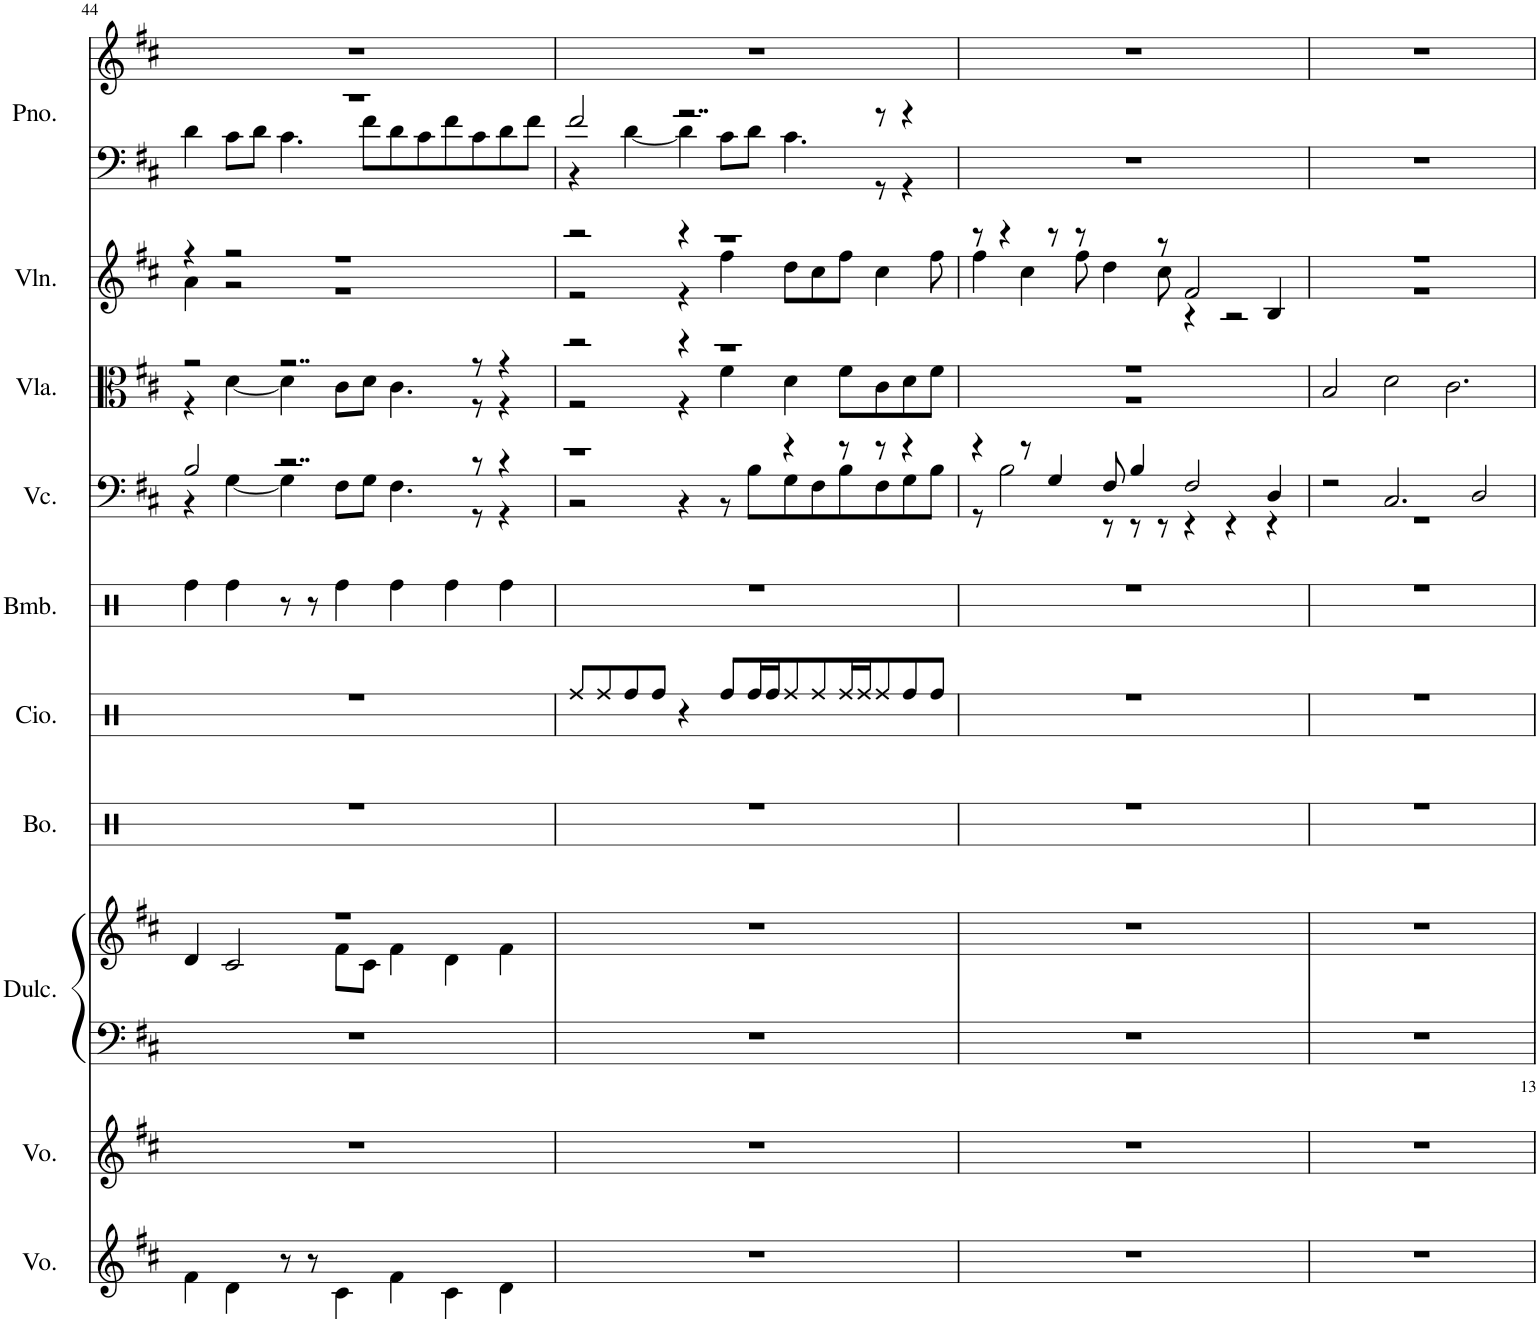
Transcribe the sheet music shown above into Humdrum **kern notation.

**kern	**kern	**kern	**kern	**kern	**kern	**kern	**kern	**kern	**kern	**kern	**kern
*part10	*part9	*part8	*part8	*part7	*part6	*part5	*part4	*part3	*part2	*part1	*part1
*staff12	*staff11	*staff10	*staff9	*staff8	*staff7	*staff6	*staff5	*staff4	*staff3	*staff2	*staff1
*I"Voz	*I"Voz	*I"Dulcémele	*	*I"Bongos	*I"Congas	*I"Bombo	*I"Violonchelo	*I"Viola	*I"Violín	*I"Piano	*
*I'Vo.	*I'Vo.	*I'Dulc.	*	*I'Bo.	*	*I'Bmb.	*I'Vc.	*I'Vla.	*I'Vln.	*I'Pno.	*
!!LO:PB:g=z
*clefG2	*clefG2	*clefF4	*clefG2	*clefX	*clefX	*clefX	*clefF4	*clefC3	*clefG2	*clefF4	*clefG2
*k[f#c#]	*k[f#c#]	*k[f#c#]	*k[f#c#]	*k[]	*k[]	*k[]	*k[f#c#]	*k[f#c#]	*k[f#c#]	*k[f#c#]	*k[f#c#]
*M7/4	*M7/4	*M7/4	*M7/4	*M7/4	*M7/4	*M7/4	*M7/4	*M7/4	*M7/4	*M7/4	*M7/4
=44	=44	=44	=44	=44	=44	=44	=44	=44	=44	=44	=44
*	*	*	*^	*	*	*	*^	*^	*^	*^	*
4f#\	1..r	1..r	4d/	2.ryy	1..r	1..r	4Rdd\	2B/	4r	2r	4r	4r	4a\	1..r	4d\	1..r
4d\	.	.	2c#/	.	.	.	4Rdd\	.	[4G\	.	[4d\	2r	2r	.	8c#\L	.
.	.	.	.	.	.	.	.	.	.	.	.	.	.	.	8d\J	.
8r	.	.	.	.	.	.	8r	2..r	4G\]	2..r	4d\]	.	.	.	4.c#\	.
8r	.	.	.	.	.	.	8r	.	.	.	.	.	.	.	.	.
4c#\	.	.	1r	8f#\L	.	.	4Rdd\	.	8F#\L	.	8c#\L	1r	1r	.	.	.
.	.	.	.	8c#\J	.	.	.	.	8G\J	.	8d\J	.	.	.	8f#\L	.
4f#\	.	.	.	4f#\	.	.	4Rdd\	.	4.F#\	.	4.c#\	.	.	.	8d\	.
.	.	.	.	.	.	.	.	.	.	.	.	.	.	.	8c#\	.
4c#\	.	.	.	4d\	.	.	4Rdd\	.	.	.	.	.	.	.	8f#\	.
.	.	.	.	.	.	.	.	8r	8r	8r	8r	.	.	.	8c#\	.
4d\	.	.	.	4f#\	.	.	4Rdd\	4r	4r	4r	4r	.	.	.	8d\	.
.	.	.	.	.	.	.	.	.	.	.	.	.	.	.	8f#\J	.
*	*	*	*v	*v	*	*	*	*	*	*	*	*	*	*	*	*
=45	=45	=45	=45	=45	=45	=45	=45	=45	=45	=45	=45	=45	=45	=45	=45
1..r	1..r	1..r	1..r	1..r	8Rdd/L	1..r	1r	2r	2r	2r	2r	2r	2f#/	4r	1..r
.	.	.	.	.	8Rdd/	.	.	.	.	.	.	.	.	.	.
.	.	.	.	.	8Rdd/	.	.	.	.	.	.	.	.	[4d\	.
.	.	.	.	.	8Rdd/J	.	.	.	.	.	.	.	.	.	.
.	.	.	.	.	4r	.	.	4r	4r	4r	4r	4r	2..r	4d\]	.
.	.	.	.	.	8Rdd/L	.	.	8r	1r	4f#\	1r	4ff#\	.	8c#\L	.
.	.	.	.	.	16Rdd/L	.	.	8B\L	.	.	.	.	.	8d\J	.
.	.	.	.	.	16Rdd/J	.	.	.	.	.	.	.	.	.	.
.	.	.	.	.	8Rdd/	.	4r	8G\	.	4d\	.	8dd\L	.	4.c#\	.
.	.	.	.	.	8Rdd/	.	.	8F#\	.	.	.	8cc#\	.	.	.
.	.	.	.	.	16Rdd/L	.	8r	8B\	.	8f#\L	.	8ff#\J	.	.	.
.	.	.	.	.	16Rdd/J	.	.	.	.	.	.	.	.	.	.
.	.	.	.	.	8Rdd/	.	8r	8F#\	.	8c#\	.	4cc#\	8r	8r	.
.	.	.	.	.	8Rdd/	.	4r	8G\	.	8d\	.	.	4r	4r	.
.	.	.	.	.	8Rdd/J	.	.	8B\J	.	8f#\J	.	8ff#\	.	.	.
2.ryy	2.ryy	2.ryy	2.r	2.ryy	2.ryy	2.ryy	2.ryy	2.ryy	2.ryy	2.ryy	2.ryy	2.ryy	2.ryy	2.ryy	2.ryy
*	*	*	*	*	*	*	*	*	*	*	*	*	*v	*v	*
=46	=46	=46	=46	=46	=46	=46	=46	=46	=46	=46	=46	=46	=46	=46
1..r	1..r	1..r	1..r	1..r	1..r	1..r	4r	8r	1..r	1..r	8r	4ff#\	1..r	1..r
.	.	.	.	.	.	.	.	2B\	.	.	4r	.	.	.
.	.	.	.	.	.	.	8r	.	.	.	.	4cc#\	.	.
.	.	.	.	.	.	.	4G/	.	.	.	8r	.	.	.
.	.	.	.	.	.	.	.	.	.	.	8r	8ff#\	.	.
.	.	.	.	.	.	.	8F#/	8r	.	.	4ryy	4dd\	.	.
.	.	.	.	.	.	.	4B/	8r	.	.	.	.	.	.
.	.	.	.	.	.	.	.	8r	.	.	8r	8cc#\	.	.
.	.	.	.	.	.	.	2F#/	4r	.	.	2f#/	4r	.	.
.	.	.	.	.	.	.	.	4r	.	.	.	2r	.	.
.	.	.	.	.	.	.	4D/	4r	.	.	4B/	.	.	.
*	*	*	*	*	*	*	*	*	*v	*v	*	*	*	*
=47	=47	=47	=47	=47	=47	=47	=47	=47	=47	=47	=47	=47	=47
1..r	1..r	1..r	1..r	1..r	1..r	1..r	2r	1..r	2B/	1..r	1..r	1..r	1..r
.	.	.	.	.	.	.	2.C#/	.	2d\	.	.	.	.
.	.	.	.	.	.	.	.	.	2.c#\	.	.	.	.
.	.	.	.	.	.	.	2D/	.	.	.	.	.	.
*	*	*	*	*	*	*	*v	*v	*	*v	*v	*	*
=	=	=	=	=	=	=	=	=	=	=	=
*-	*-	*-	*-	*-	*-	*-	*-	*-	*-	*-	*-
